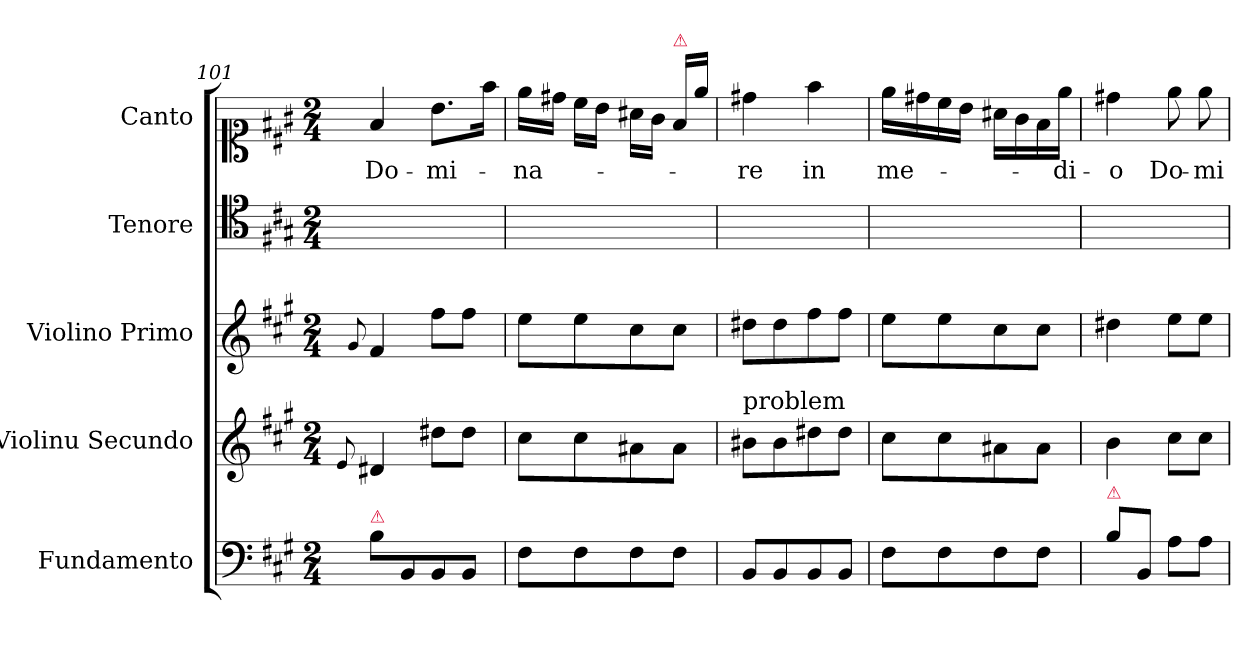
**kern	**kern	**kern	**kern	**kern	**text
*part5	*part4	*part3	*part2	*part1	*part1
*staff5	*staff4	*staff3	*staff2	*staff1	*staff1
*I"Fundamento	*I"Violinu Secundo	*I"Violino Primo	*I"Tenore	*I"Canto	*
*	*I'vl 2	*I'vl 1	*I'T	*	*
*clefF4	*clefG2	*clefG2	*clefC4	*clefC1	*
*k[f#c#g#]	*k[f#c#g#]	*k[f#c#g#]	*k[f#c#g#]	*k[f#c#g#]	*
*A:	*A:	*A:	*A:	*A:	*
*M2/4	*M2/4	*M2/4	*M2/4	*M2/4	*
=101	=101	=101	=101	=101	=101
.	8qqe/	8qqg#/	.	.	.
!LO:TX:a:color=crimson:t=⚠	!	!	!	!	!
8B\L	4d#X/	4f#/	2ryy	4f#/	Do-
8BB/	.	.	.	.	.
8BB/	8dd#X\L	8ff#\L	.	8.b\L	-mi-
8BB/J	8dd#\J	8ff#\J	.	.	.
.	.	.	.	16ff#\Jk	.
=102	=102	=102	=102	=102	=102
8F#\L	8cc#\L	8ee\L	2ryy	16ee\LL	-na-
.	.	.	.	16dd#X\JJ	.
8F#\	8cc#\	8ee\	.	16cc#\LL	.
.	.	.	.	16b\JJ	.
8F#\	8a#X\	8cc#\	.	16a#X\LL	.
.	.	.	.	16g#\JJ	.
!	!	!	!	!LO:TX:a:color=crimson:t=⚠	!
8F#\J	8a#\J	8cc#\J	.	16f#/LL	.
.	.	.	.	16ee\JJ	.
=103	=103	=103	=103	=103	=103
!	!LO:TX:a:t=problem	!	!	!	!
8BB/L	8b#X\L	8dd#X\L	2ryy	4dd#X\	-re
8BB/	8b#\	8dd#\	.	.	.
8BB/	8dd#X\	8ff#\	.	4ff#\	in
8BB/J	8dd#\J	8ff#\J	.	.	.
=104	=104	=104	=104	=104	=104
8F#\L	8cc#\L	8ee\L	2ryy	16ee\LL	me-
.	.	.	.	16dd#X\	.
8F#\	8cc#\	8ee\	.	16cc#\	.
.	.	.	.	16b\JJ	.
8F#\	8a#X\	8cc#\	.	16a#X\LL	.
.	.	.	.	16g#\	.
8F#\J	8a#\J	8cc#\J	.	16f#\	.
.	.	.	.	16ee\JJ	-di-
=105	=105	=105	=105	=105	=105
!LO:TX:a:color=crimson:t=⚠	!	!	!	!	!
8B\L	4b\	4dd#X\	2ryy	4dd#X\	-o
8BB/J	.	.	.	.	.
8A\L	8cc#\L	8ee\L	.	8ee\	Do-
8A\J	8cc#\J	8ee\J	.	8ee\	-mi-
=	=	=	=	=	=
*-	*-	*-	*-	*-	*-
